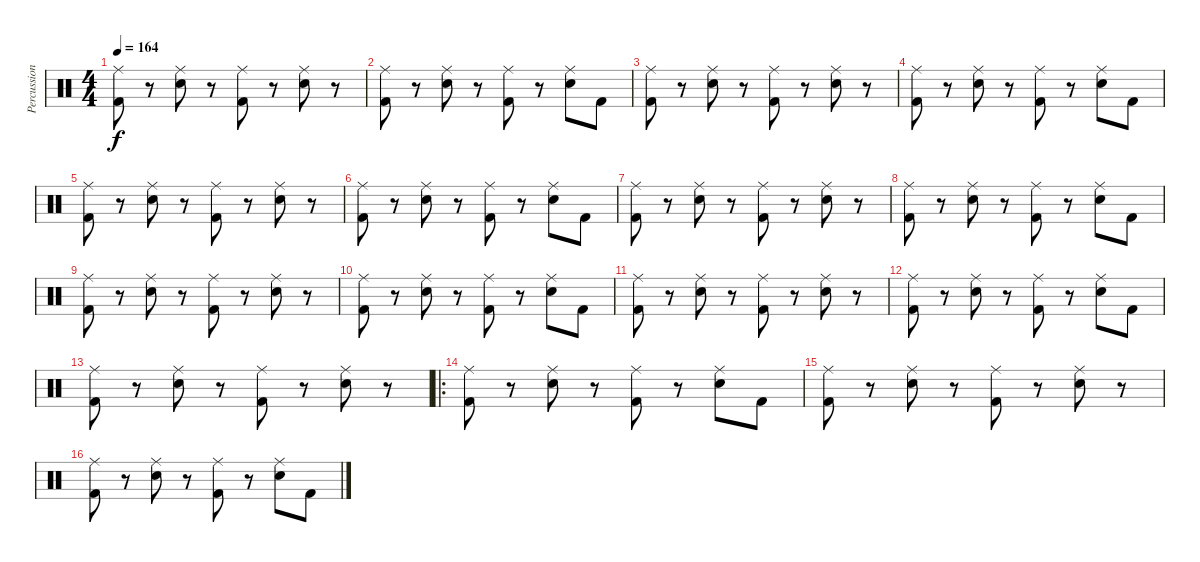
\track ("Percussion" "Percussion") {instrument percussion}
\staff {score}
\articulation defaults
\ts (4 4)
\tempo 164
\clef neutral
\ks c
("Ride (middle)" "Kick (hit) 2").8{dy f} r.8 ("Ride (middle)" "Snare (hit) 2").8 r.8 ("Ride (middle)" "Kick (hit) 2").8 r.8 ("Ride (middle)" "Snare (hit) 2").8 r.8 |
("Ride (middle)" "Kick (hit) 2").8 r.8 ("Ride (middle)" "Snare (hit) 2").8 r.8 ("Ride (middle)" "Kick (hit) 2").8 r.8 ("Ride (middle)" "Snare (hit) 2").8 "Kick (hit) 2".8 |
("Ride (middle)" "Kick (hit) 2").8 r.8 ("Ride (middle)" "Snare (hit) 2").8 r.8 ("Ride (middle)" "Kick (hit) 2").8 r.8 ("Ride (middle)" "Snare (hit) 2").8 r.8 |
("Ride (middle)" "Kick (hit) 2").8 r.8 ("Ride (middle)" "Snare (hit) 2").8 r.8 ("Ride (middle)" "Kick (hit) 2").8 r.8 ("Ride (middle)" "Snare (hit) 2").8 "Kick (hit) 2".8 |
("Ride (middle)" "Kick (hit) 2").8 r.8 ("Ride (middle)" "Snare (hit) 2").8 r.8 ("Ride (middle)" "Kick (hit) 2").8 r.8 ("Ride (middle)" "Snare (hit) 2").8 r.8 |
("Ride (middle)" "Kick (hit) 2").8 r.8 ("Ride (middle)" "Snare (hit) 2").8 r.8 ("Ride (middle)" "Kick (hit) 2").8 r.8 ("Ride (middle)" "Snare (hit) 2").8 "Kick (hit) 2".8 |
("Ride (middle)" "Kick (hit) 2").8 r.8 ("Ride (middle)" "Snare (hit) 2").8 r.8 ("Ride (middle)" "Kick (hit) 2").8 r.8 ("Ride (middle)" "Snare (hit) 2").8 r.8 |
("Ride (middle)" "Kick (hit) 2").8 r.8 ("Ride (middle)" "Snare (hit) 2").8 r.8 ("Ride (middle)" "Kick (hit) 2").8 r.8 ("Ride (middle)" "Snare (hit) 2").8 "Kick (hit) 2".8 |
("Ride (middle)" "Kick (hit) 2").8 r.8 ("Ride (middle)" "Snare (hit) 2").8 r.8 ("Ride (middle)" "Kick (hit) 2").8 r.8 ("Ride (middle)" "Snare (hit) 2").8 r.8 |
("Ride (middle)" "Kick (hit) 2").8 r.8 ("Ride (middle)" "Snare (hit) 2").8 r.8 ("Ride (middle)" "Kick (hit) 2").8 r.8 ("Ride (middle)" "Snare (hit) 2").8 "Kick (hit) 2".8 |
("Ride (middle)" "Kick (hit) 2").8 r.8 ("Ride (middle)" "Snare (hit) 2").8 r.8 ("Ride (middle)" "Kick (hit) 2").8 r.8 ("Ride (middle)" "Snare (hit) 2").8 r.8 |
("Ride (middle)" "Kick (hit) 2").8 r.8 ("Ride (middle)" "Snare (hit) 2").8 r.8 ("Ride (middle)" "Kick (hit) 2").8 r.8 ("Ride (middle)" "Snare (hit) 2").8 "Kick (hit) 2".8 |
("Ride (middle)" "Kick (hit) 2").8 r.8 ("Ride (middle)" "Snare (hit) 2").8 r.8 ("Ride (middle)" "Kick (hit) 2").8 r.8 ("Ride (middle)" "Snare (hit) 2").8 r.8 |
\ro
("Ride (middle)" "Kick (hit) 2").8 r.8 ("Ride (middle)" "Snare (hit) 2").8 r.8 ("Ride (middle)" "Kick (hit) 2").8 r.8 ("Ride (middle)" "Snare (hit) 2").8 "Kick (hit) 2".8 |
("Ride (middle)" "Kick (hit) 2").8 r.8 ("Ride (middle)" "Snare (hit) 2").8 r.8 ("Ride (middle)" "Kick (hit) 2").8 r.8 ("Ride (middle)" "Snare (hit) 2").8 r.8 |
("Ride (middle)" "Kick (hit) 2").8 r.8 ("Ride (middle)" "Snare (hit) 2").8 r.8 ("Ride (middle)" "Kick (hit) 2").8 r.8 ("Ride (middle)" "Snare (hit) 2").8 "Kick (hit) 2".8
